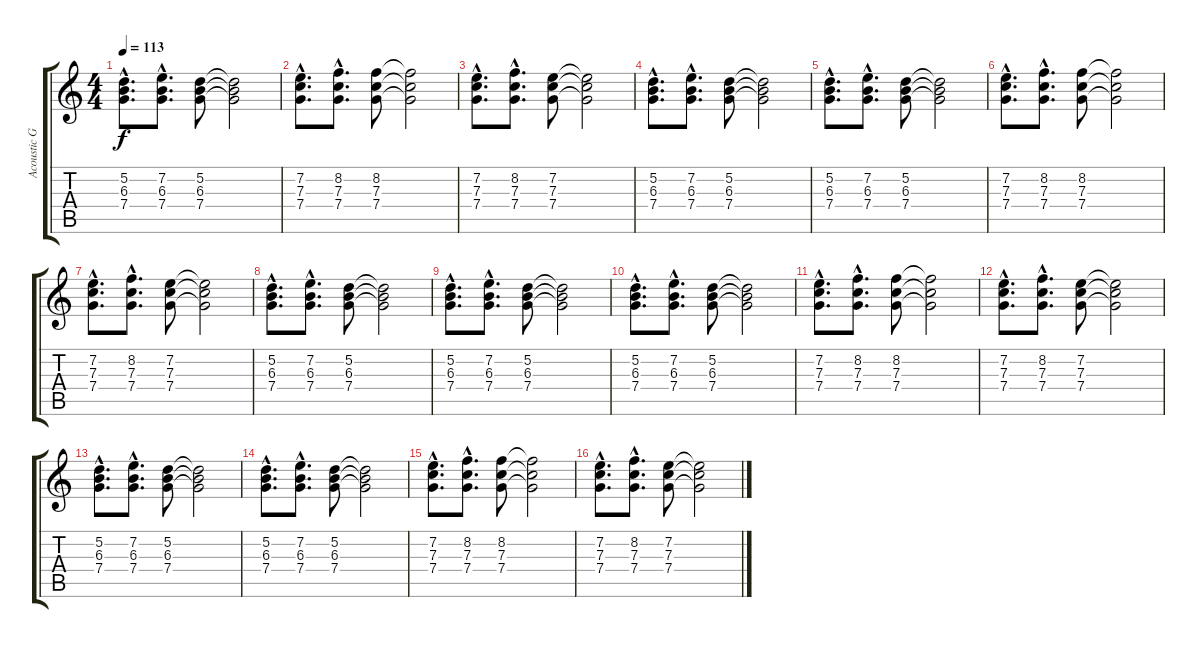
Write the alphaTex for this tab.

\track ("Acoustic Guitar" "Acoustic G") {instrument acousticguitarnylon}
\staff {score tabs}
\tuning (D4 A3 F3 C3 G2 D2) {hide}
\ts (4 4)
\tempo 113
\clef g2
\ks c
(5.2{hac} 6.3{hac} 7.4{hac}).8{d dy f} (7.2{hac} 6.3{hac} 7.4{hac}).8{d} (5.2 6.3 7.4).8 (5.2{t} 6.3{t} 7.4{t}).2 |
(7.2{hac} 7.3{hac} 7.4{hac}).8{d} (8.2{hac} 7.3{hac} 7.4{hac}).8{d} (8.2 7.3 7.4).8 (8.2{t} 7.3{t} 7.4{t}).2 |
(7.2{hac} 7.3{hac} 7.4{hac}).8{d} (8.2{hac} 7.3{hac} 7.4{hac}).8{d} (7.2 7.3 7.4).8 (7.2{t} 7.3{t} 7.4{t}).2 |
(5.2{hac} 6.3{hac} 7.4{hac}).8{d} (7.2{hac} 6.3{hac} 7.4{hac}).8{d} (5.2 6.3 7.4).8 (5.2{t} 6.3{t} 7.4{t}).2 |
(5.2{hac} 6.3{hac} 7.4{hac}).8{d} (7.2{hac} 6.3{hac} 7.4{hac}).8{d} (5.2 6.3 7.4).8 (5.2{t} 6.3{t} 7.4{t}).2 |
(7.2{hac} 7.3{hac} 7.4{hac}).8{d} (8.2{hac} 7.3{hac} 7.4{hac}).8{d} (8.2 7.3 7.4).8 (8.2{t} 7.3{t} 7.4{t}).2 |
(7.2{hac} 7.3{hac} 7.4{hac}).8{d} (8.2{hac} 7.3{hac} 7.4{hac}).8{d} (7.2 7.3 7.4).8 (7.2{t} 7.3{t} 7.4{t}).2 |
(5.2{hac} 6.3{hac} 7.4{hac}).8{d} (7.2{hac} 6.3{hac} 7.4{hac}).8{d} (5.2 6.3 7.4).8 (5.2{t} 6.3{t} 7.4{t}).2 |
(5.2{hac} 6.3{hac} 7.4{hac}).8{d} (7.2{hac} 6.3{hac} 7.4{hac}).8{d} (5.2 6.3 7.4).8 (5.2{t} 6.3{t} 7.4{t}).2 |
(5.2{hac} 6.3{hac} 7.4{hac}).8{d} (7.2{hac} 6.3{hac} 7.4{hac}).8{d} (5.2 6.3 7.4).8 (5.2{t} 6.3{t} 7.4{t}).2 |
(7.2{hac} 7.3{hac} 7.4{hac}).8{d} (8.2{hac} 7.3{hac} 7.4{hac}).8{d} (8.2 7.3 7.4).8 (8.2{t} 7.3{t} 7.4{t}).2 |
(7.2{hac} 7.3{hac} 7.4{hac}).8{d} (8.2{hac} 7.3{hac} 7.4{hac}).8{d} (7.2 7.3 7.4).8 (7.2{t} 7.3{t} 7.4{t}).2 |
(5.2{hac} 6.3{hac} 7.4{hac}).8{d} (7.2{hac} 6.3{hac} 7.4{hac}).8{d} (5.2 6.3 7.4).8 (5.2{t} 6.3{t} 7.4{t}).2 |
(5.2{hac} 6.3{hac} 7.4{hac}).8{d} (7.2{hac} 6.3{hac} 7.4{hac}).8{d} (5.2 6.3 7.4).8 (5.2{t} 6.3{t} 7.4{t}).2 |
(7.2{hac} 7.3{hac} 7.4{hac}).8{d} (8.2{hac} 7.3{hac} 7.4{hac}).8{d} (8.2 7.3 7.4).8 (8.2{t} 7.3{t} 7.4{t}).2 |
(7.2{hac} 7.3{hac} 7.4{hac}).8{d} (8.2{hac} 7.3{hac} 7.4{hac}).8{d} (7.2 7.3 7.4).8 (7.2{t} 7.3{t} 7.4{t}).2
